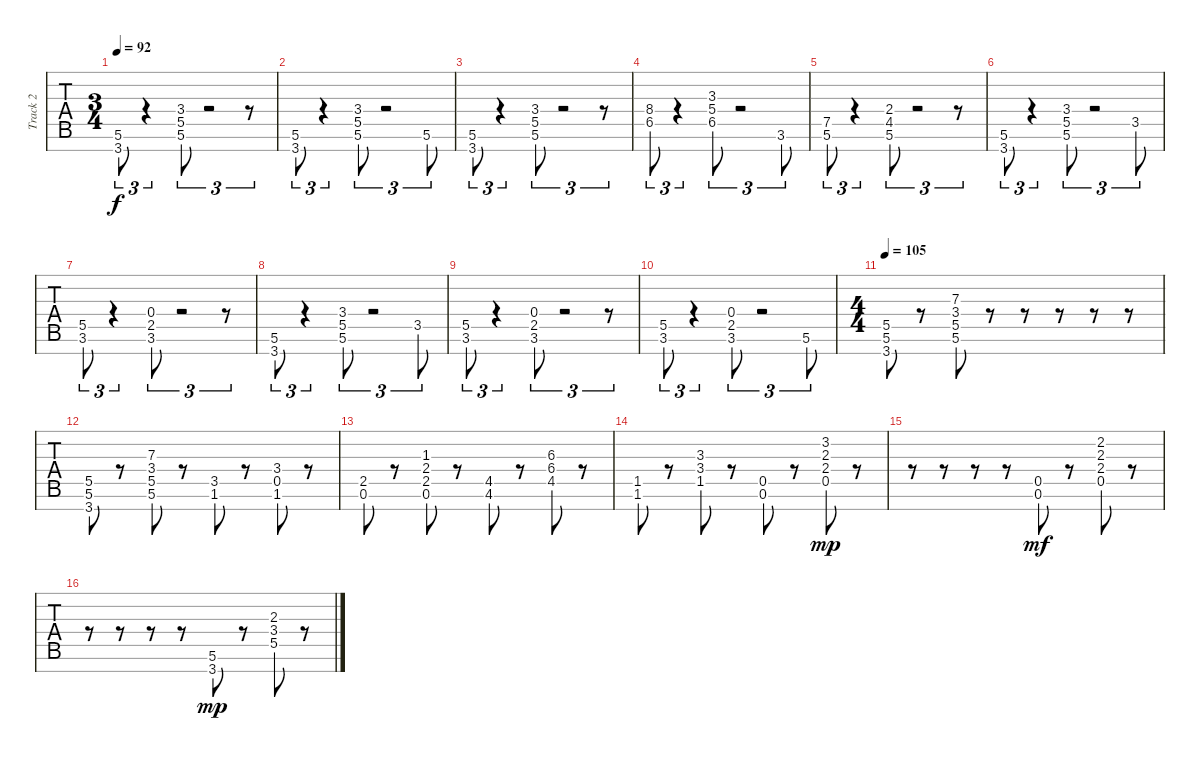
\track ("Track 2" "Track 2") {instrument stringensemble1}
\staff {tabs}
\tuning (E4 B3 G3 D3 A2 E2 B1) {hide}
\ts (3 4)
\tempo 92
\clef g2
\ks c
(5.6 3.7).8{tu (3 2) dy f} r.4{tu (3 2)} (3.4 5.5 5.6).8{tu (3 2)} r.2{tu (3 2)} r.8{tu (3 2)} |
(5.6 3.7).8{tu (3 2)} r.4{tu (3 2)} (3.4 5.5 5.6).8{tu (3 2)} r.2{tu (3 2)} 5.6.8{tu (3 2)} |
(5.6 3.7).8{tu (3 2)} r.4{tu (3 2)} (3.4 5.5 5.6).8{tu (3 2)} r.2{tu (3 2)} r.8{tu (3 2)} |
(8.4 6.5).8{tu (3 2)} r.4{tu (3 2)} (3.3 5.4 6.5).8{tu (3 2)} r.2{tu (3 2)} 3.6.8{tu (3 2)} |
(7.5 5.6).8{tu (3 2)} r.4{tu (3 2)} (2.4 4.5 5.6).8{tu (3 2)} r.2{tu (3 2)} r.8{tu (3 2)} |
(5.6 3.7).8{tu (3 2)} r.4{tu (3 2)} (3.4 5.5 5.6).8{tu (3 2)} r.2{tu (3 2)} 3.5.8{tu (3 2)} |
(5.5 3.6).8{tu (3 2)} r.4{tu (3 2)} (0.4 2.5 3.6).8{tu (3 2)} r.2{tu (3 2)} r.8{tu (3 2)} |
(5.6 3.7).8{tu (3 2)} r.4{tu (3 2)} (3.4 5.5 5.6).8{tu (3 2)} r.2{tu (3 2)} 3.5.8{tu (3 2)} |
(5.5 3.6).8{tu (3 2)} r.4{tu (3 2)} (0.4 2.5 3.6).8{tu (3 2)} r.2{tu (3 2)} r.8{tu (3 2)} |
(5.5 3.6).8{tu (3 2)} r.4{tu (3 2)} (0.4 2.5 3.6).8{tu (3 2)} r.2{tu (3 2)} 5.6.8{tu (3 2)} |
\ts (4 4)
\tempo 105
(5.5 5.6 3.7).8 r.8 (7.3 3.4 5.5 5.6).8 r.8 r.8 r.8 r.8 r.8 |
(5.5 5.6 3.7).8 r.8 (7.3 3.4 5.5 5.6).8 r.8 (3.5 1.6).8 r.8 (3.4 0.5 1.6).8 r.8 |
(2.5 0.6).8 r.8 (1.3 2.4 2.5 0.6).8 r.8 (4.5 4.6).8 r.8 (6.3 6.4 4.5).8 r.8 |
(1.5 1.6).8 r.8 (3.3 3.4 1.5).8 r.8 (0.5 0.6).8 r.8 (3.2 2.3 2.4 0.5).8{dy mp} r.8 |
r.8 r.8 r.8 r.8 (0.5 0.6).8{dy mf} r.8 (2.2 2.3 2.4 0.5).8 r.8 |
r.8 r.8 r.8 r.8 (5.6 3.7).8{dy mp} r.8 (2.3 3.4 5.5).8 r.8
